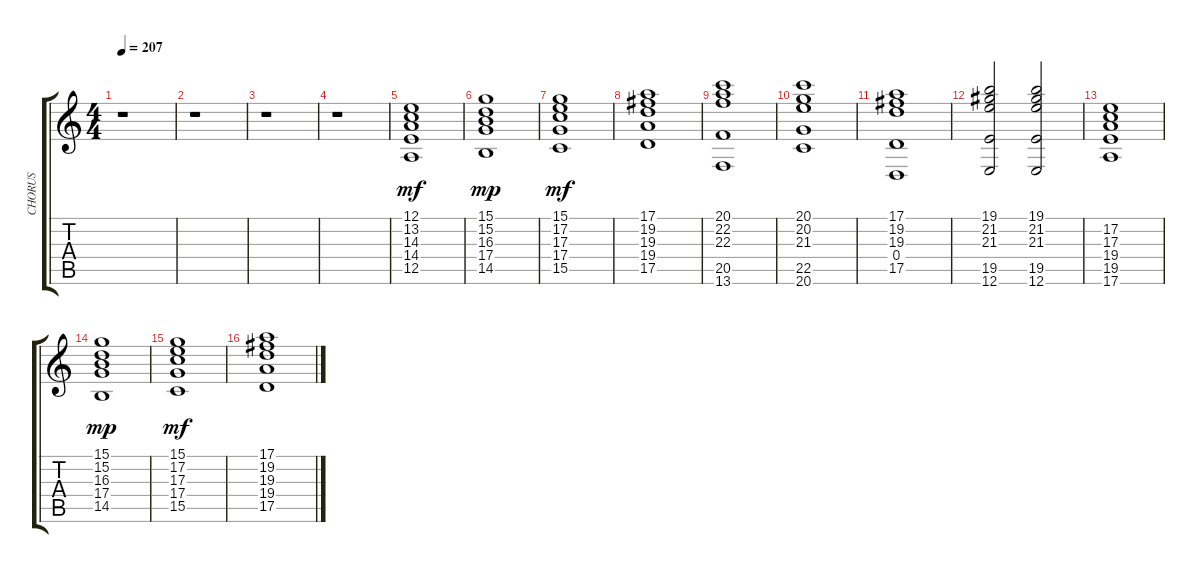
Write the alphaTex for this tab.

\track ("CHORUS" "CHORUS") {instrument choiraahs}
\staff {score tabs}
\tuning (E4 B3 G3 D3 A2 E2) {hide}
\ts (4 4)
\tempo 207
\clef g2
\ks c
r.1{dy mf} |
r.1 |
r.1 |
r.1 |
(12.1 13.2 14.3 14.4 12.5).1 |
(15.1 15.2 16.3 17.4 14.5).1{dy mp} |
(15.1 17.2 17.3 17.4 15.5).1{dy mf} |
(17.1 19.2 19.3 19.4 17.5).1 |
(20.1 22.2 22.3 20.5 13.6).1 |
(20.1 20.2 21.3 22.5 20.6).1 |
(17.1 19.2 19.3 0.4 17.5).1 |
(19.1 21.2 21.3 19.5 12.6).2 (19.1 21.2 21.3 19.5 12.6).2 |
(17.2 17.3 19.4 19.5 17.6).1 |
(15.1 15.2 16.3 17.4 14.5).1{dy mp} |
(15.1 17.2 17.3 17.4 15.5).1{dy mf} |
(17.1 19.2 19.3 19.4 17.5).1
